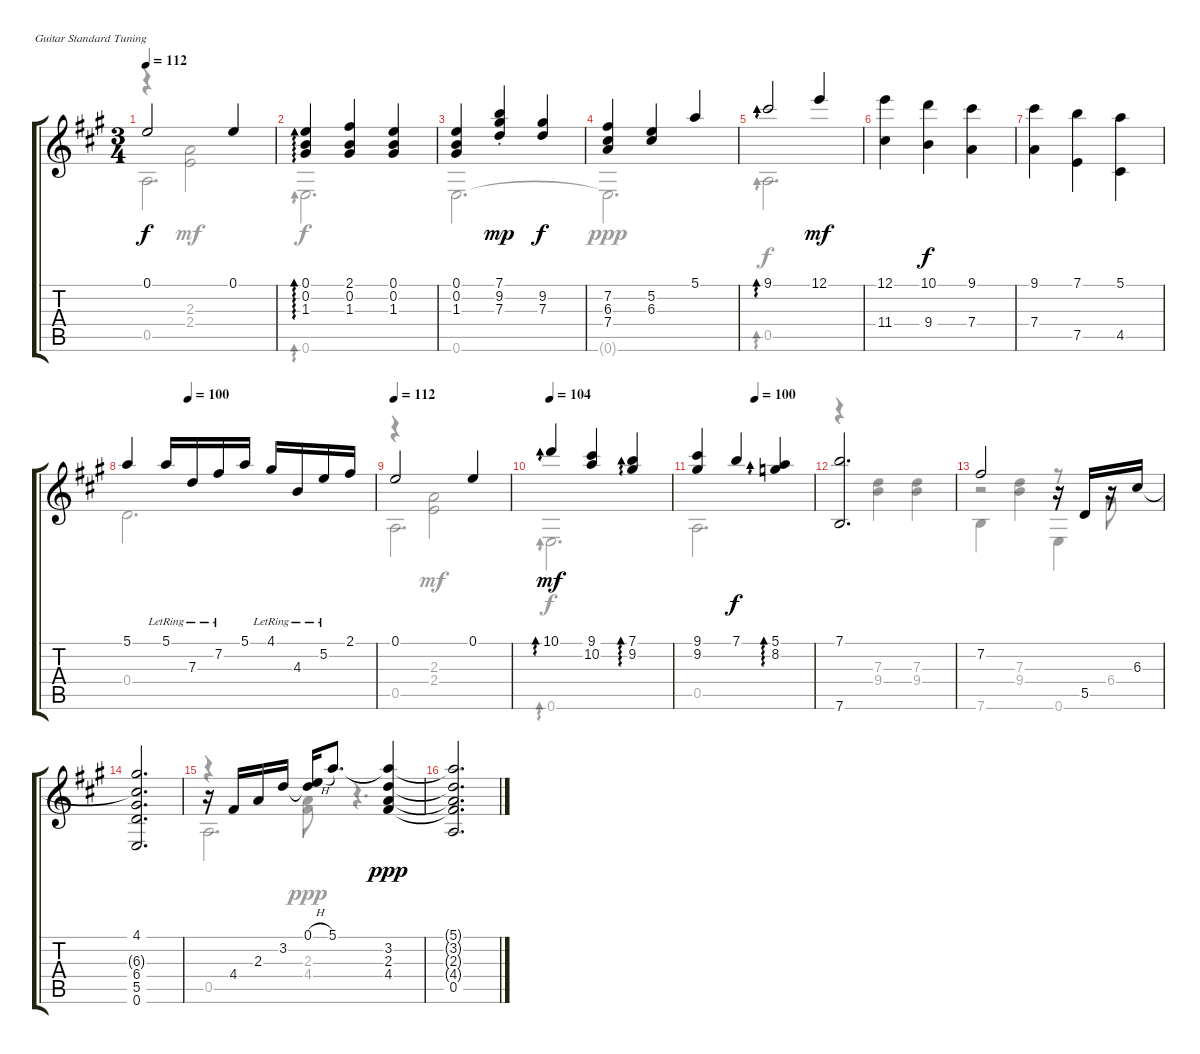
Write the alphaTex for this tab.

\bracketExtendMode groupsimilarinstruments
\firstSystemTrackNameOrientation horizontal
\otherSystemsTrackNameOrientation horizontal
\track "" {instrument acousticguitarnylon}
\staff {score tabs}
\tuning (E4 B3 G3 D3 A2 E2)
\voice
\ts (3 4)
\tempo 112
\clef g2
\ks a
0.1.2{dy f} 0.1.4 |
(0.1 0.2 1.3).4{ad 0} (2.1 0.2 1.3).4 (0.1 0.2 1.3).4 |
(0.1 0.2 1.3).4 (7.1{st} 9.2{st} 7.3{st}).4{dy mp} (9.2 7.3).4{dy f} |
(7.2 6.3 7.4).4 (5.2 6.3).4 5.1.4 |
9.1.2{ad 0} 12.1.4{dy mf} |
(12.1 11.4).4 (10.1 9.4).4{dy f} (9.1 7.4).4 |
(9.1 7.4).4 (7.1 7.5).4 (5.1 4.5).4 |
\tempo (100 0.25)
5.1.4 5.1{lr}.16 7.3{lr}.16 7.2{lr}.16 5.1.16 4.1{lr}.16 4.3{lr}.16 5.2{lr}.16 2.1.16 |
\tempo 112
0.1.2 0.1.4 |
\tempo 104
10.1.4{ad 0 dy mf} (9.1 10.2).4 (7.1 9.2).4{ad 0} |
\tempo (100 0.5)
(9.1 9.2).4 7.1.4{dy f} (5.1 8.2).4{ad 0} |
(7.1 7.6).2{d} |
7.2.2 r.16 5.5.16 r.16 6.3.16 |
(4.1 6.3{t} 6.4 5.5 0.6).2{d} |
r.16 4.4.16 2.3.16 3.2.16 (0.1{h} 3.2{t}).16 5.1.8{d} (5.1{t} 3.2 2.3 4.4).4{dy ppp} |
(5.1{t} 3.2{t} 2.3{t} 4.4{t} 0.5).2{d}
\voice
\clef g2
\ottava regular
\simile none
\ks a
r.4{dy f} (2.3 2.4).2{dy mf} |
0.6.2{d ad 0 dy f} |
0.6.2{d} |
0.6{t}.2{d dy ppp} |
0.5.2{d ad 0 dy f} |
|
|
0.4.2{d} |
r.4 (2.3 2.4).2{dy mf} |
0.6.2{d ad 0 dy f} |
0.5.2{d} |
r.4 (7.3 9.4).4 (7.3 9.4).4 |
7.6.4 (7.3 9.4).4 r.8 6.4.8 |
|
r.4 (2.3 4.4).8{dy ppp} r.4{d} |
\voice
\clef g2
\ottava regular
\simile none
\ks a
0.5.2{d dy f} |
|
|
|
|
|
|
|
0.5.2{d} |
|
|
|
r.2 0.6.4 |
|
0.5.2{d} |
